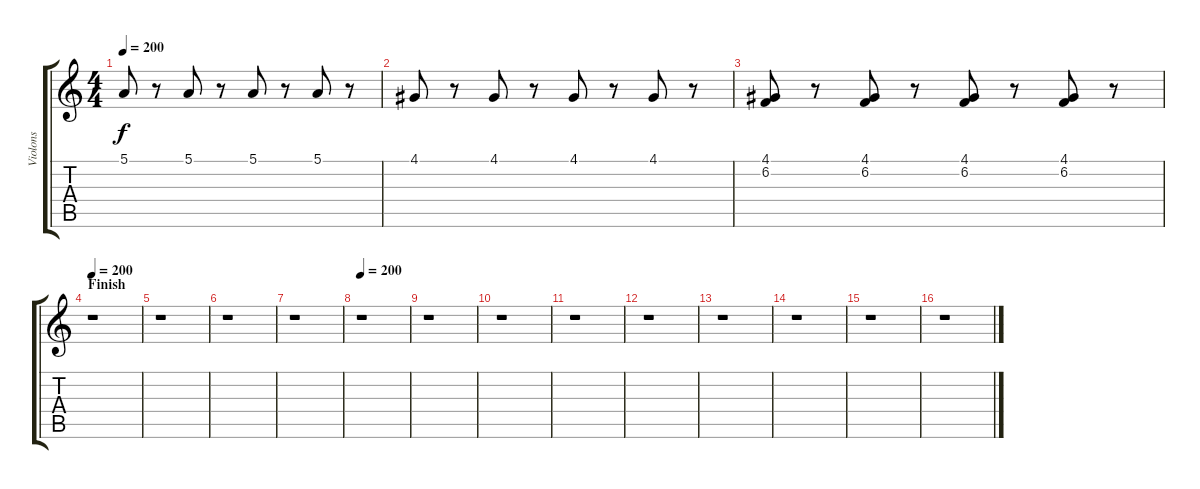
\track ("Violons" "Violons") {instrument synthstrings1}
\staff {score tabs}
\tuning (E4 B3 G3 D3 A2 E2) {hide}
\ts (4 4)
\tempo 200
\clef g2
\ks c
5.1.8{dy f} r.8 5.1.8 r.8 5.1.8 r.8 5.1.8 r.8 |
4.1.8 r.8 4.1.8 r.8 4.1.8 r.8 4.1.8 r.8 |
(4.1 6.2).8 r.8 (4.1 6.2).8 r.8 (4.1 6.2).8 r.8 (4.1 6.2).8 r.8 |
\section ("" "Finish")
\tempo 200
r.1 |
r.1 |
r.1 |
r.1 |
\tempo 200
r.1 |
r.1 |
r.1 |
r.1 |
r.1 |
r.1 |
r.1 |
r.1 |
r.1
